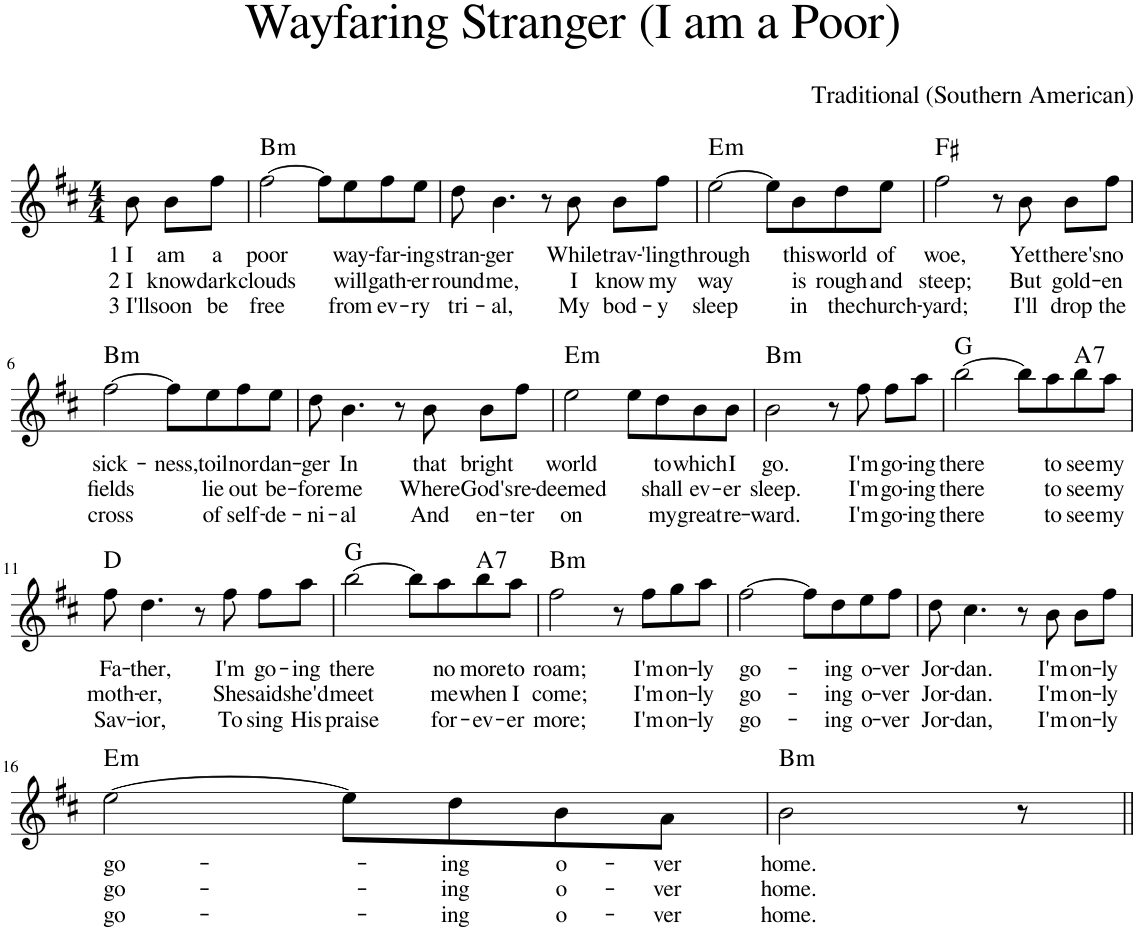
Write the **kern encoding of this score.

**kern	**text	**text	**text	**harte
*part1	*part1	*part1	*part1	*part1
*staff1	*staff1	*staff1	*staff1	*
*I"Piano	*	*	*	*
*I'Pno	*	*	*	*
*clefG2	*	*	*	*
*k[f#c#]	*	*	*	*
*D:	*	*	*	*
*M4/4	*	*	*	*
=1	=1	=1	=1	=1
!	!LO:LY:b	!LO:LY:b	!LO:LY:b	!
8b\	1 I	2 I	3 I'll	.
!	!LO:LY:b	!LO:LY:b	!LO:LY:b	!
8b\L	am	know	soon	.
!	!LO:LY:b	!LO:LY:b	!LO:LY:b	!
8ff#\J	a	dark	be	.
=2	=2	=2	=2	=2
!	!LO:LY:b	!LO:LY:b	!LO:LY:b	!LO:H:kt=m
[2ff#\	poor	clouds	free	B:min
8ff#\L]	.	.	.	.
!	!LO:LY:b	!LO:LY:b	!LO:LY:b	!
8ee\	way-	will	from	.
!	!LO:LY:b	!LO:LY:b	!LO:LY:b	!
8ff#\	-far-	gath-	ev-	.
!	!LO:LY:b	!LO:LY:b	!LO:LY:b	!
8ee\J	-ing	-er	-ry	.
=3	=3	=3	=3	=3
!	!LO:LY:b	!LO:LY:b	!LO:LY:b	!
8dd\	stran-	round	tri-	.
!	!LO:LY:b	!LO:LY:b	!LO:LY:b	!
4.b\	-ger	me,	-al,	.
8r	.	.	.	.
!	!LO:LY:b	!LO:LY:b	!LO:LY:b	!
8b\	While	I	My	.
!	!LO:LY:b	!LO:LY:b	!LO:LY:b	!
8b\L	trav-	know	bod-	.
!	!LO:LY:b	!LO:LY:b	!LO:LY:b	!
8ff#\J	-'ling	my	-y	.
=4	=4	=4	=4	=4
!	!LO:LY:b	!LO:LY:b	!LO:LY:b	!LO:H:kt=m
[2ee\	through	way	sleep	E:min
8ee\L]	.	.	.	.
!	!LO:LY:b	!LO:LY:b	!LO:LY:b	!
8b\	this	is	in	.
!	!LO:LY:b	!LO:LY:b	!LO:LY:b	!
8dd\	world	rough	the	.
!	!LO:LY:b	!LO:LY:b	!LO:LY:b	!
8ee\J	of	and	church-	.
=5	=5	=5	=5	=5
!	!LO:LY:b	!LO:LY:b	!LO:LY:b	!
2ff#\	woe,	steep;	-yard;	F#:maj
8r	.	.	.	.
!	!LO:LY:b	!LO:LY:b	!LO:LY:b	!
8b\	Yet	But	I'll	.
!	!LO:LY:b	!LO:LY:b	!LO:LY:b	!
8b\L	there's	gold-	drop	.
!	!LO:LY:b	!LO:LY:b	!LO:LY:b	!
8ff#\J	no	-en	the	.
!!LO:LB:g=z
=6	=6	=6	=6	=6
!	!LO:LY:b	!LO:LY:b	!LO:LY:b	!LO:H:kt=m
[2ff#\	sick-	fields	cross	B:min
!	!LO:LY:b	!	!	!
8ff#\L]	-ness,	.	.	.
!	!LO:LY:b	!LO:LY:b	!LO:LY:b	!
8ee\	toil	lie	of	.
!	!LO:LY:b	!LO:LY:b	!LO:LY:b	!
8ff#\	nor	out	self-	.
!	!LO:LY:b	!LO:LY:b	!LO:LY:b	!
8ee\J	dan-	be-	-de-	.
=7	=7	=7	=7	=7
!	!LO:LY:b	!LO:LY:b	!LO:LY:b	!
8dd\	-ger	-fore	-ni-	.
!	!LO:LY:b	!LO:LY:b	!LO:LY:b	!
4.b\	In	me	-al	.
8r	.	.	.	.
!	!LO:LY:b	!LO:LY:b	!LO:LY:b	!
8b\	that	Where	And	.
!	!LO:LY:b	!LO:LY:b	!LO:LY:b	!
8b\L	bright	God's	en-	.
!	!	!LO:LY:b	!LO:LY:b	!
8ff#\J	.	re-	-ter	.
=8	=8	=8	=8	=8
!	!LO:LY:b	!LO:LY:b	!LO:LY:b	!LO:H:kt=m
2ee\	world	-deemed	on	E:min
8ee\L	.	.	.	.
!	!LO:LY:b	!LO:LY:b	!LO:LY:b	!
8dd\	to	shall	my	.
!	!LO:LY:b	!LO:LY:b	!LO:LY:b	!
8b\	which	ev-	great	.
!	!LO:LY:b	!LO:LY:b	!LO:LY:b	!
8b\J	I	-er	re-	.
=9	=9	=9	=9	=9
!	!LO:LY:b	!LO:LY:b	!LO:LY:b	!LO:H:kt=m
2b\	go.	sleep.	-ward.	B:min
8r	.	.	.	.
!	!LO:LY:b	!LO:LY:b	!LO:LY:b	!
8ff#\	I'm	I'm	I'm	.
!	!LO:LY:b	!LO:LY:b	!LO:LY:b	!
8ff#\L	go-	go-	go-	.
!	!LO:LY:b	!LO:LY:b	!LO:LY:b	!
8aa\J	-ing	-ing	-ing	.
=10	=10	=10	=10	=10
!	!LO:LY:b	!LO:LY:b	!LO:LY:b	!
[2bb\	there	there	there	G:maj
8bb\L]	.	.	.	.
!	!LO:LY:b	!LO:LY:b	!LO:LY:b	!
8aa\	to	to	to	.
!	!LO:LY:b	!LO:LY:b	!LO:LY:b	!LO:H:kt=7
8bb\	see	see	see	A:7
!	!LO:LY:b	!LO:LY:b	!LO:LY:b	!
8aa\J	my	my	my	.
!!LO:LB:g=z
=11	=11	=11	=11	=11
!	!LO:LY:b	!LO:LY:b	!LO:LY:b	!
8ff#\	Fa-	moth-	Sav-	D:maj
!	!LO:LY:b	!LO:LY:b	!LO:LY:b	!
4.dd\	-ther,	-er,	-ior,	.
8r	.	.	.	.
!	!LO:LY:b	!LO:LY:b	!LO:LY:b	!
8ff#\	I'm	She	To	.
!	!LO:LY:b	!LO:LY:b	!LO:LY:b	!
8ff#\L	go-	said	sing	.
!	!LO:LY:b	!LO:LY:b	!LO:LY:b	!
8aa\J	-ing	she'd	His	.
=12	=12	=12	=12	=12
!	!LO:LY:b	!LO:LY:b	!LO:LY:b	!
[2bb\	there	meet	praise	G:maj
8bb\L]	.	.	.	.
!	!LO:LY:b	!LO:LY:b	!LO:LY:b	!
8aa\	no	me	for-	.
!	!LO:LY:b	!LO:LY:b	!LO:LY:b	!LO:H:kt=7
8bb\	more	when	-ev-	A:7
!	!LO:LY:b	!LO:LY:b	!LO:LY:b	!
8aa\J	to	I	-er	.
=13	=13	=13	=13	=13
!	!LO:LY:b	!LO:LY:b	!LO:LY:b	!LO:H:kt=m
2ff#\	roam;	come;	more;	B:min
8r	.	.	.	.
!	!LO:LY:b	!LO:LY:b	!LO:LY:b	!
8ff#\L	I'm	I'm	I'm	.
!	!LO:LY:b	!LO:LY:b	!LO:LY:b	!
8gg\	on-	on-	on-	.
!	!LO:LY:b	!LO:LY:b	!LO:LY:b	!
8aa\J	-ly	-ly	-ly	.
=14	=14	=14	=14	=14
!	!LO:LY:b	!LO:LY:b	!LO:LY:b	!
[2ff#\	go-	go-	go-	.
8ff#\L]	.	.	.	.
!	!LO:LY:b	!LO:LY:b	!LO:LY:b	!
8dd\	-ing	-ing	-ing	.
!	!LO:LY:b	!LO:LY:b	!LO:LY:b	!
8ee\	o-	o-	o-	.
!	!LO:LY:b	!LO:LY:b	!LO:LY:b	!
8ff#\J	-ver	-ver	-ver	.
=15	=15	=15	=15	=15
!	!LO:LY:b	!LO:LY:b	!LO:LY:b	!
8dd\	Jor-	Jor-	Jor-	.
!	!LO:LY:b	!LO:LY:b	!LO:LY:b	!
4.cc#\	-dan.	-dan.	-dan,	.
8r	.	.	.	.
!	!LO:LY:b	!LO:LY:b	!LO:LY:b	!
8b\	I'm	I'm	I'm	.
!	!LO:LY:b	!LO:LY:b	!LO:LY:b	!
8b\L	on-	on-	on-	.
!	!LO:LY:b	!LO:LY:b	!LO:LY:b	!
8ff#\J	-ly	-ly	-ly	.
!!LO:LB:g=z
=16	=16	=16	=16	=16
!	!LO:LY:b	!LO:LY:b	!LO:LY:b	!LO:H:kt=m
[2ee\	go-	go-	go-	E:min
8ee\L]	.	.	.	.
!	!LO:LY:b	!LO:LY:b	!LO:LY:b	!
8dd\	-ing	-ing	-ing	.
!	!LO:LY:b	!LO:LY:b	!LO:LY:b	!
8b\	o-	o-	o-	.
!	!LO:LY:b	!LO:LY:b	!LO:LY:b	!
8a\J	-ver	-ver	-ver	.
=17	=17	=17	=17	=17
!	!LO:LY:b	!LO:LY:b	!LO:LY:b	!LO:H:kt=m
2b\	home.	home.	home.	B:min
8r	.	.	.	.
=||	=||	=||	=||	=||
*-	*-	*-	*-	*-
